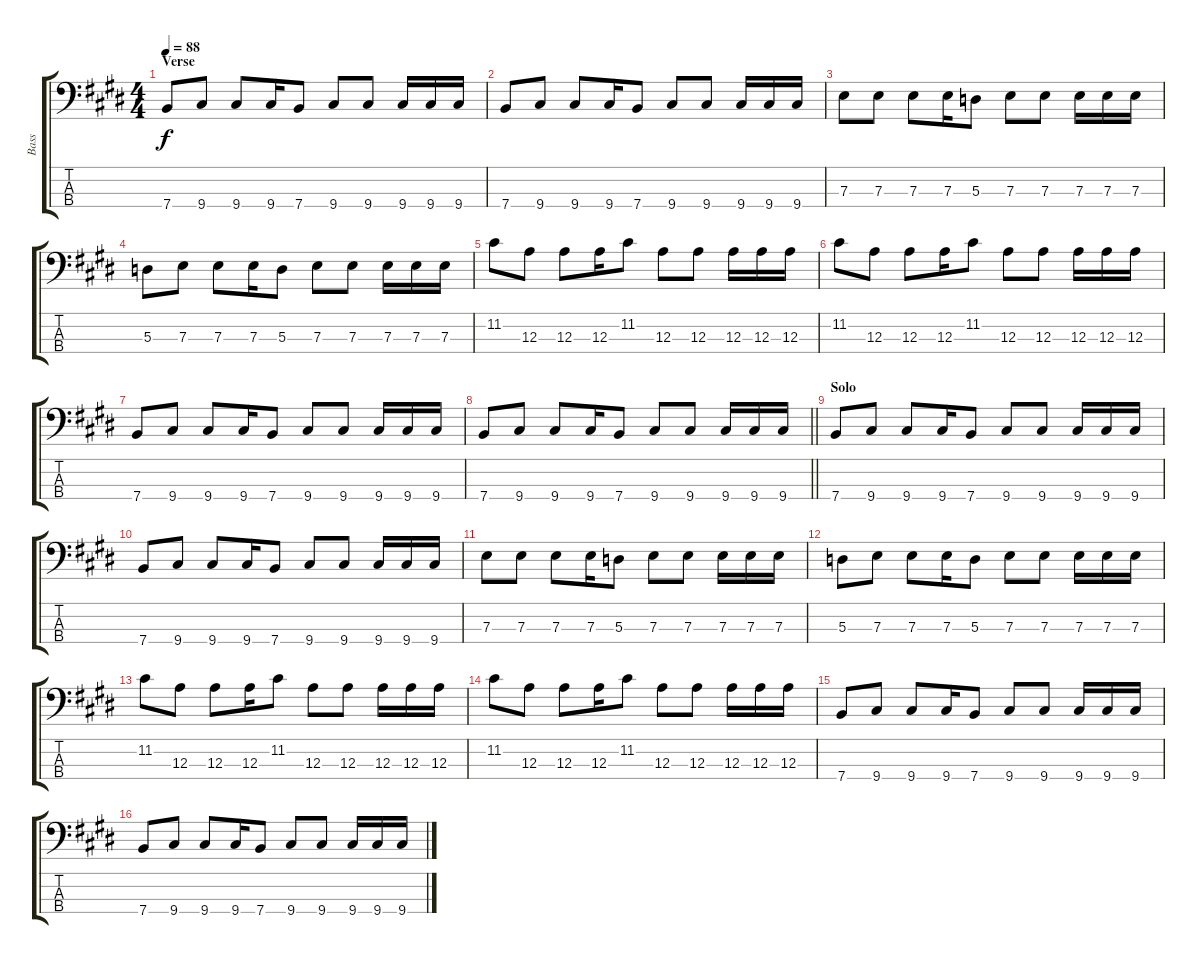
\track ("Bass" "Bass") {instrument electricbassfinger}
\staff {score tabs}
\tuning (G2 D2 A1 E1) {hide}
\ts (4 4)
\section ("" "Verse")
\tempo 88
\clef f4
\ks e
7.4.8{dy f} 9.4.8 9.4.8 9.4.16 7.4.8 9.4.8 9.4.8 9.4.16 9.4.16 9.4.16 |
7.4.8 9.4.8 9.4.8 9.4.16 7.4.8 9.4.8 9.4.8 9.4.16 9.4.16 9.4.16 |
7.3.8 7.3.8 7.3.8 7.3.16 5.3.8 7.3.8 7.3.8 7.3.16 7.3.16 7.3.16 |
5.3.8 7.3.8 7.3.8 7.3.16 5.3.8 7.3.8 7.3.8 7.3.16 7.3.16 7.3.16 |
11.2.8 12.3.8 12.3.8 12.3.16 11.2.8 12.3.8 12.3.8 12.3.16 12.3.16 12.3.16 |
11.2.8 12.3.8 12.3.8 12.3.16 11.2.8 12.3.8 12.3.8 12.3.16 12.3.16 12.3.16 |
7.4.8 9.4.8 9.4.8 9.4.16 7.4.8 9.4.8 9.4.8 9.4.16 9.4.16 9.4.16 |
\barLineRight lightlight
7.4.8 9.4.8 9.4.8 9.4.16 7.4.8 9.4.8 9.4.8 9.4.16 9.4.16 9.4.16 |
\section ("" "Solo")
7.4.8 9.4.8 9.4.8 9.4.16 7.4.8 9.4.8 9.4.8 9.4.16 9.4.16 9.4.16 |
7.4.8 9.4.8 9.4.8 9.4.16 7.4.8 9.4.8 9.4.8 9.4.16 9.4.16 9.4.16 |
7.3.8 7.3.8 7.3.8 7.3.16 5.3.8 7.3.8 7.3.8 7.3.16 7.3.16 7.3.16 |
5.3.8 7.3.8 7.3.8 7.3.16 5.3.8 7.3.8 7.3.8 7.3.16 7.3.16 7.3.16 |
11.2.8 12.3.8 12.3.8 12.3.16 11.2.8 12.3.8 12.3.8 12.3.16 12.3.16 12.3.16 |
11.2.8 12.3.8 12.3.8 12.3.16 11.2.8 12.3.8 12.3.8 12.3.16 12.3.16 12.3.16 |
7.4.8 9.4.8 9.4.8 9.4.16 7.4.8 9.4.8 9.4.8 9.4.16 9.4.16 9.4.16 |
7.4.8 9.4.8 9.4.8 9.4.16 7.4.8 9.4.8 9.4.8 9.4.16 9.4.16 9.4.16
